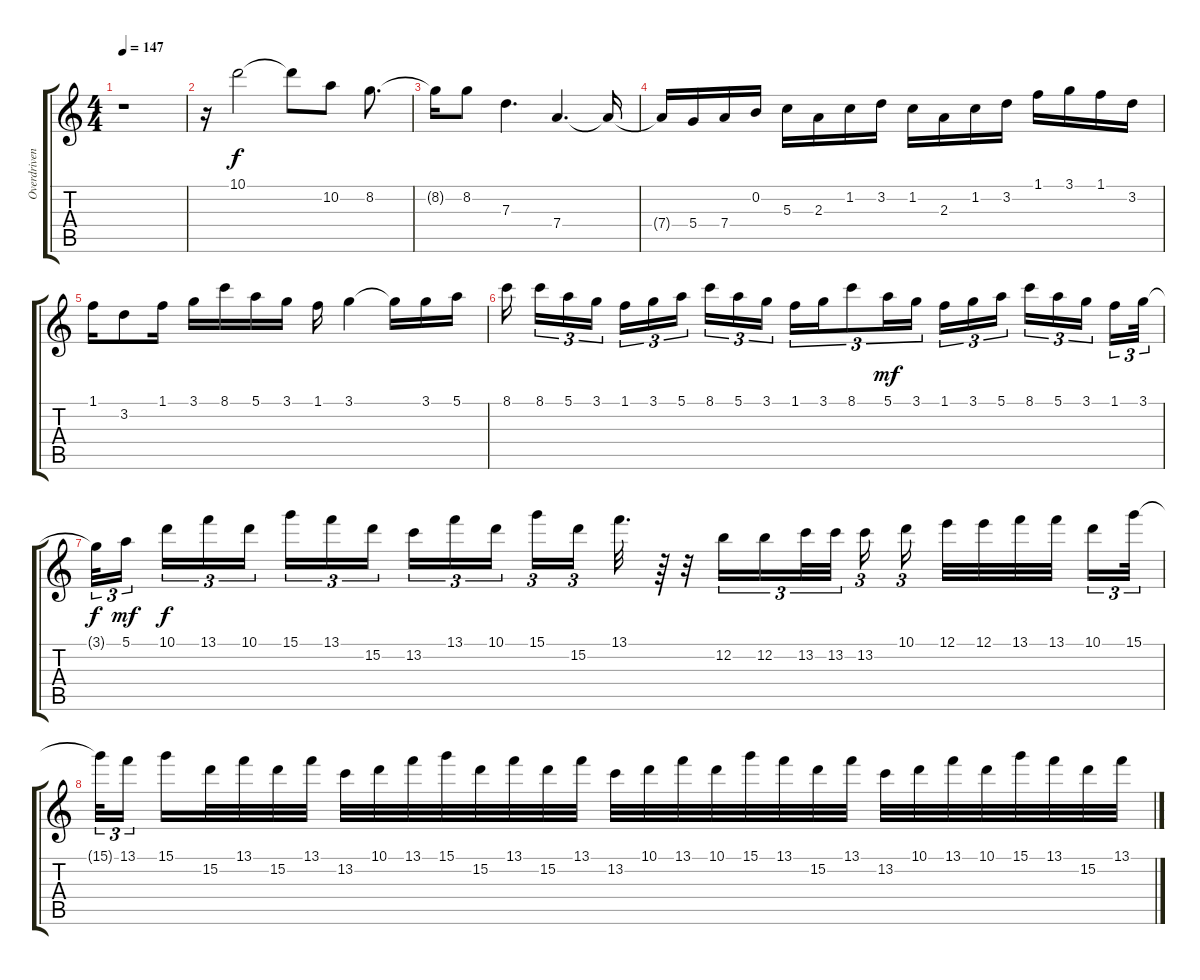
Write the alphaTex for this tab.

\track ("Overdriven Guitar (Lead) (echo)" "Overdriven") {instrument overdrivenguitar}
\staff {score tabs}
\tuning (E4 B3 G3 D3 A2 E2) {hide}
\ts (4 4)
\tempo 147
\clef g2
\ks c
r.1{dy f} |
r.16 10.1.2 10.1{t}.8 10.2.8 8.2.8{d} |
8.2{t}.16 8.2.8 7.3.4{d} 7.4.4{d} 7.4{t}.16 |
7.4{t}.16 5.4.16 7.4.16 0.2.16 5.3.16 2.3.16 1.2.16 3.2.16 1.2.16 2.3.16 1.2.16 3.2.16 1.1.16 3.1.16 1.1.16 3.2.16 |
1.1.16 3.2.8 1.1.16 3.1.16 8.1.16 5.1.16 3.1.16 1.1.16 3.1.4 3.1{t}.16 3.1.16 5.1.16 |
8.1.16 8.1.16{tu (3 2)} 5.1.16{tu (3 2)} 3.1.16{tu (3 2)} 1.1.16{tu (3 2)} 3.1.16{tu (3 2)} 5.1.16{tu (3 2)} 8.1.16{tu (3 2)} 5.1.16{tu (3 2)} 3.1.16{tu (3 2)} 1.1.16{tu (3 2)} 3.1.16{tu (3 2)} 8.1.8{tu (3 2)} 5.1.16{tu (3 2) dy mf} 3.1.16{tu (3 2)} 1.1.16{tu (3 2)} 3.1.16{tu (3 2)} 5.1.16{tu (3 2)} 8.1.16{tu (3 2)} 5.1.16{tu (3 2)} 3.1.16{tu (3 2)} 1.1.16{tu (3 2)} 3.1.32{tu (3 2)} |
3.1{t}.32{tu (3 2) dy f} 5.1.16{tu (3 2) dy mf} 10.1.16{tu (3 2) dy f} 13.1.16{tu (3 2)} 10.1.16{tu (3 2)} 15.1.16{tu (3 2)} 13.1.16{tu (3 2)} 15.2.16{tu (3 2)} 13.2.16{tu (3 2)} 13.1.16{tu (3 2)} 10.1.16{tu (3 2)} 15.1.16{tu (3 2)} 15.2.16{tu (3 2)} 13.1.32{d} r.64 r.32 12.2.16{tu (3 2)} 12.2.16{tu (3 2)} 13.2.32{tu (3 2)} 13.2.32{tu (3 2)} 13.2.16{tu (3 2)} 10.1.16{tu (3 2)} 12.1.32 12.1.32 13.1.32 13.1.32 10.1.16{tu (3 2)} 15.1.32{tu (3 2)} |
15.1{t}.32{tu (3 2)} 13.1.16{tu (3 2)} 15.1.16 15.2.32 13.1.32 15.2.32 13.1.32 13.2.32 10.1.32 13.1.32 15.1.32 15.2.32 13.1.32 15.2.32 13.1.32 13.2.32 10.1.32 13.1.32 10.1.32 15.1.32 13.1.32 15.2.32 13.1.32 13.2.32 10.1.32 13.1.32 10.1.32 15.1.32 13.1.32 15.2.32 13.1.32
